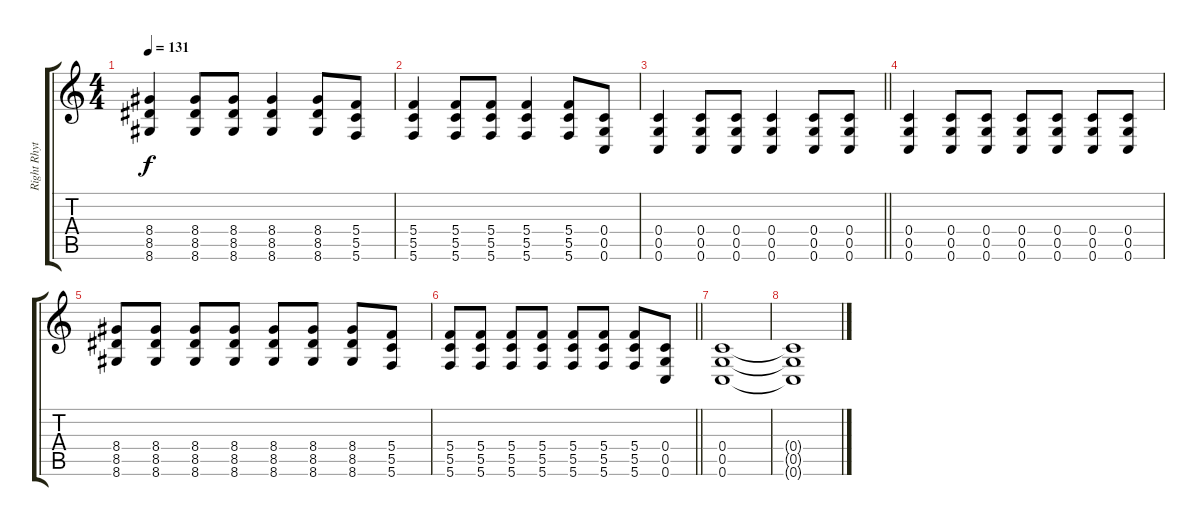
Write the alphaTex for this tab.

\track ("Right Rhythm" "Right Rhyt") {instrument distortionguitar}
\staff {score tabs}
\tuning (D4 A3 F3 C3 G2 C2) {hide}
\ts (4 4)
\section ("" "")
\tempo 131
\clef g2
\ks c
(8.4 8.5 8.6).4{dy f} (8.4 8.5 8.6).8 (8.4 8.5 8.6).8 (8.4 8.5 8.6).4 (8.4 8.5 8.6).8 (5.4 5.5 5.6).8 |
(5.4 5.5 5.6).4 (5.4 5.5 5.6).8 (5.4 5.5 5.6).8 (5.4 5.5 5.6).4 (5.4 5.5 5.6).8 (0.4 0.5 0.6).8 |
\barLineRight lightlight
(0.4 0.5 0.6).4 (0.4 0.5 0.6).8 (0.4 0.5 0.6).8 (0.4 0.5 0.6).4 (0.4 0.5 0.6).8 (0.4 0.5 0.6).8 |
\section ("" "")
(0.4 0.5 0.6).4 (0.4 0.5 0.6).8 (0.4 0.5 0.6).8 (0.4 0.5 0.6).8 (0.4 0.5 0.6).8 (0.4 0.5 0.6).8 (0.4 0.5 0.6).8 |
(8.4 8.5 8.6).8 (8.4 8.5 8.6).8 (8.4 8.5 8.6).8 (8.4 8.5 8.6).8 (8.4 8.5 8.6).8 (8.4 8.5 8.6).8 (8.4 8.5 8.6).8 (5.4 5.5 5.6).8 |
\barLineRight lightlight
(5.4 5.5 5.6).8 (5.4 5.5 5.6).8 (5.4 5.5 5.6).8 (5.4 5.5 5.6).8 (5.4 5.5 5.6).8 (5.4 5.5 5.6).8 (5.4 5.5 5.6).8 (0.4 0.5 0.6).8 |
(0.4 0.5 0.6).1{volume 0} |
(0.4{t} 0.5{t} 0.6{t}).1
